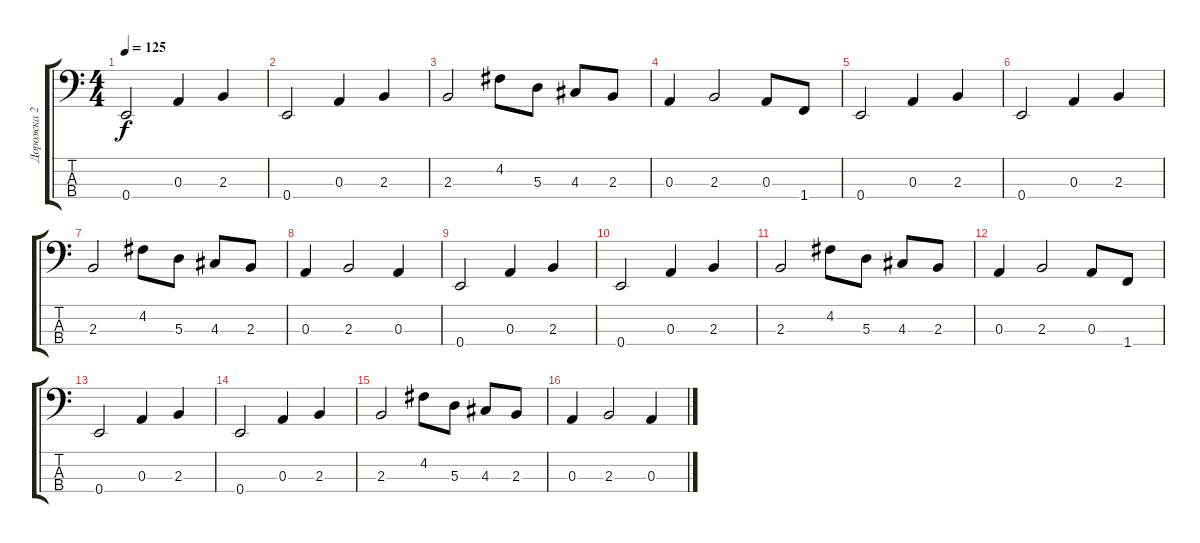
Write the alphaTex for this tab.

\track ("Дорожка 2" "Дорожка 2") {instrument slapbass2}
\staff {score tabs}
\tuning (G2 D2 A1 E1) {hide}
\ts (4 4)
\tempo 125
\clef f4
\ks c
0.4.2{dy f} 0.3.4 2.3.4 |
0.4.2 0.3.4 2.3.4 |
2.3.2 4.2.8 5.3.8 4.3.8 2.3.8 |
0.3.4 2.3.2 0.3.8 1.4.8 |
0.4.2 0.3.4 2.3.4 |
0.4.2 0.3.4 2.3.4 |
2.3.2 4.2.8 5.3.8 4.3.8 2.3.8 |
0.3.4 2.3.2 0.3.4 |
0.4.2 0.3.4 2.3.4 |
0.4.2 0.3.4 2.3.4 |
2.3.2 4.2.8 5.3.8 4.3.8 2.3.8 |
0.3.4 2.3.2 0.3.8 1.4.8 |
0.4.2 0.3.4 2.3.4 |
0.4.2 0.3.4 2.3.4 |
2.3.2 4.2.8 5.3.8 4.3.8 2.3.8 |
0.3.4 2.3.2 0.3.4
